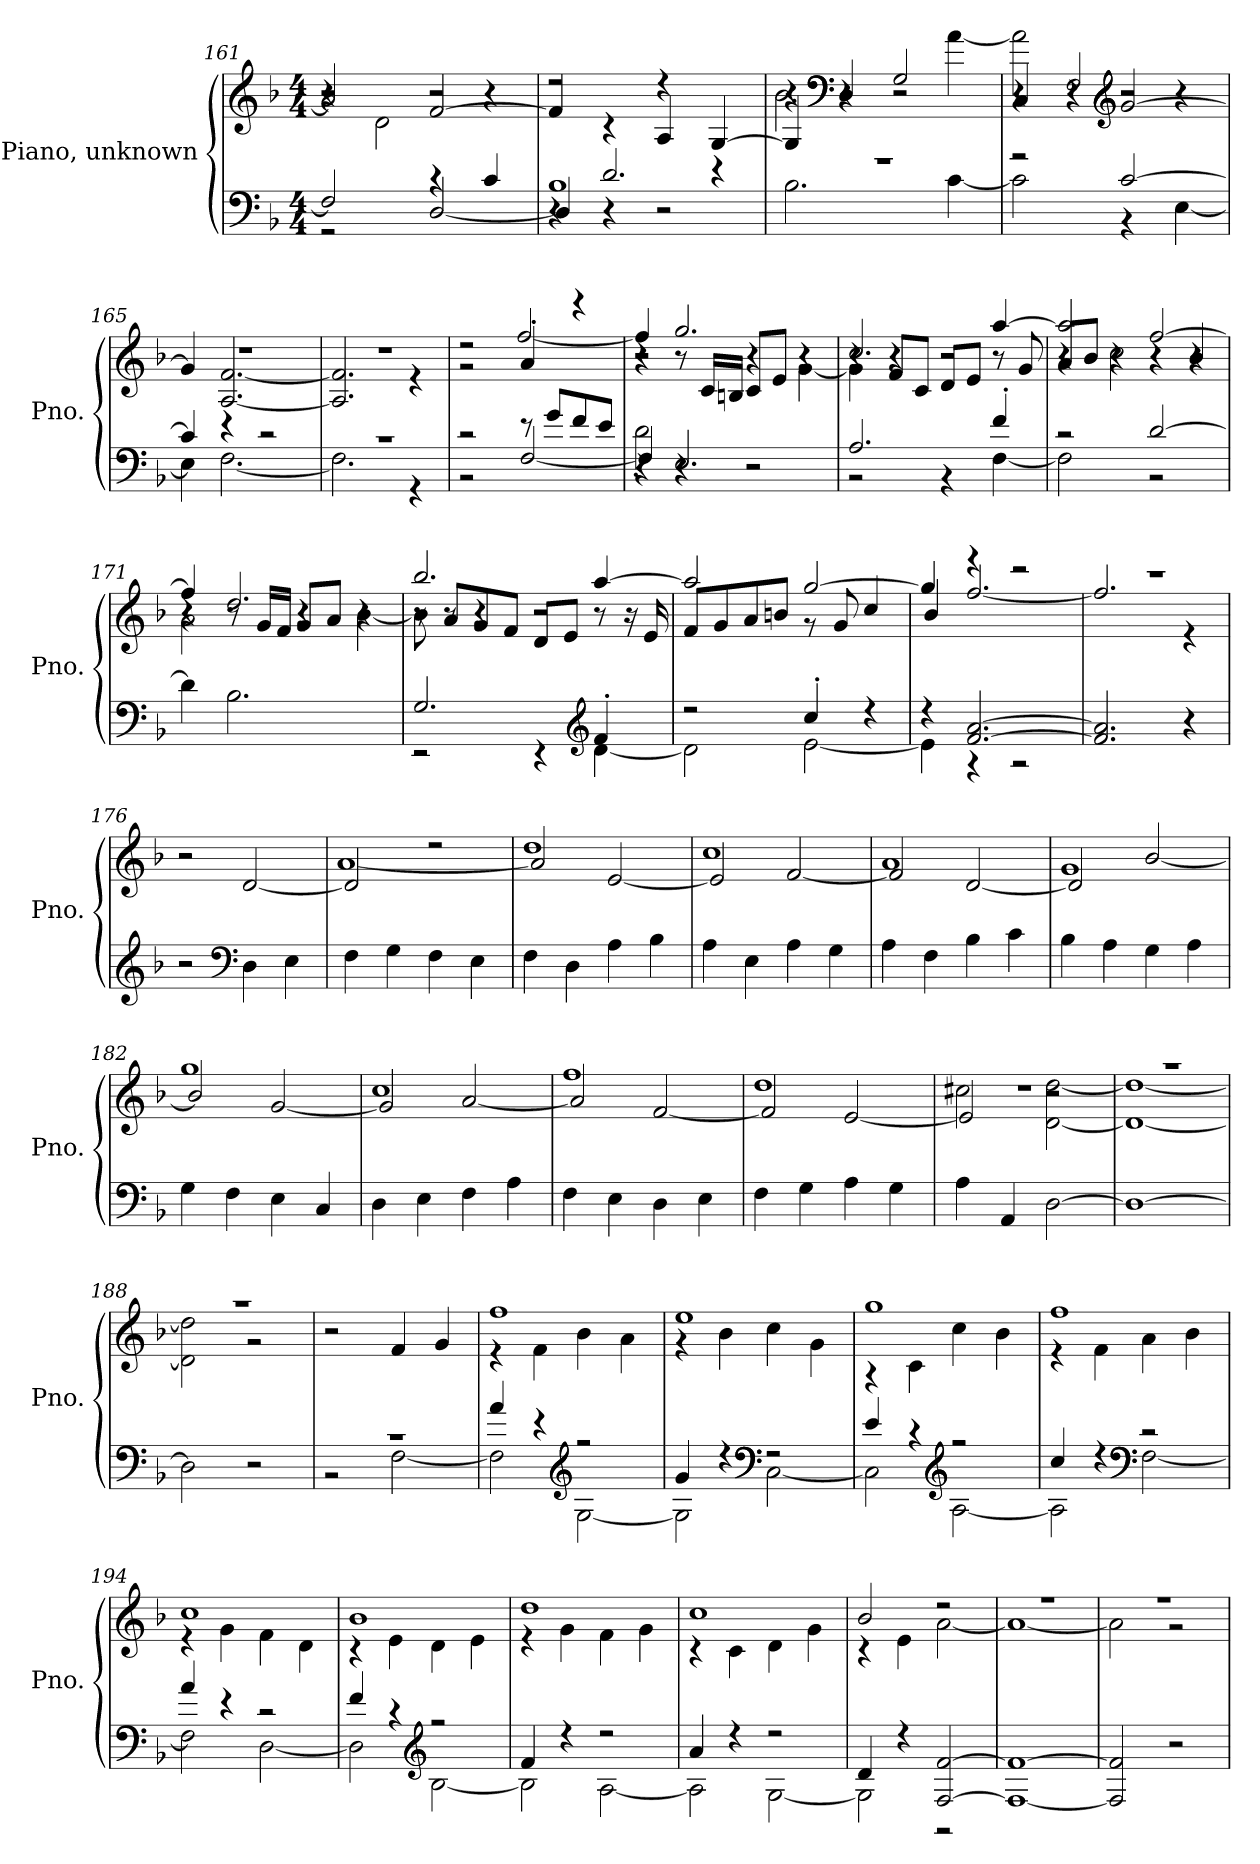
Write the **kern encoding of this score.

**kern	**kern
*part1	*part1
*staff2	*staff1
*I"Piano, unknown	*
*I'Pno.	*
*clefF4	*clefG2
*k[b-]	*k[b-]
*M4/4	*M4/4
=161	=161
*^	*^
*	*	*	*^
2F/]	2r	2a/]	4r	2r
.	.	.	2d\	.
4r	[2D/	2r	.	[2f/
4c/	.	.	4r	.
*	*	*	*v	*v
=162	=162	=162	=162
*	*^	*	*
4r	1B-	4D/]	2r	4f/]
2.d/	.	4r	.	4r
.	.	2r	4r	4A/
.	.	.	[4G/	4r
*	*v	*v	*	*
=163	=163	=163	=163
*	*	*	*^
1r	2.B-\	4G/]	2.b-\	4r
*	*	*clefF4	*	*
.	.	4r	.	4D/
.	.	2G/	.	2r
.	[4c\	.	[4a\	.
!!LO:LB:g=z	!!	!!
=164	=164	=164	=164	=164
2r	2c\]	4r	2a\]	4C/
.	.	2F/	.	4r
*	*	*clefG2	*	*
[2c/	4r	.	2r	[2g/
.	[4E\	4r	.	.
*	*	*	*v	*v
=165	=165	=165	=165
4c/]	4E\]	1r	4g/]
4r	[2.F\	.	[2.A/ [2.f/
2r	.	.	.
=166	=166	=166	=166
1r	2.F\]	1r	2.A/] 2.f/]
.	4r	.	4r
=167	=167	=167	=167
2r	2r	2r	2r
8r	[2F/	4a'/	[2ff/
8g/L	.	.	.
8f/	.	4r	.
8e/J	.	.	.
=168	=168	=168	=168
*	*^	*	*^
4r	2d'\	4F/]	4r	2r	4ff/]
2.E/	.	4r	2.gg/	.	8r
.	.	.	.	.	16c/LL
.	.	.	.	.	16Bn/JJ
.	2r	2r	.	4r	8c/L
.	.	.	.	.	8e/J
.	.	.	.	[4g\	4r
*	*v	*v	*	*	*
=169	=169	=169	=169	=169
2.A/	2r	2.cc/	4g\]	4r
.	.	.	4r	8f/L
.	.	.	.	8c/J
.	4r	.	2r	8d/L
.	.	.	.	8e/J
4f'/	[4F\	[4aa/	.	8r
.	.	.	.	8g/
!!LO:PB:g=z	!!	!!
=170	=170	=170	=170	=170
2r	2F\]	2aa/]	4r	8a/L
.	.	.	.	8b-/J
.	.	.	2cc\	4r
[2d/	2r	[2ff/	.	4r
.	.	.	4r	4b-/
*v	*v	*	*	*
=171	=171	=171	=171
4d\]	4ff/]	2a\	4r
2.B-\	2.dd/	.	8r
.	.	.	16g/LL
.	.	.	16f/JJ
.	.	4r	8g/L
.	.	.	8a/J
.	.	[4b-\	4r
=172	=172	=172	=172
*^	*	*	*
2.G/	2r	2.bb-/	8b-\]	8r
.	.	.	8r	8a/L
.	.	.	4r	8g/
.	.	.	.	8f/J
.	4r	.	2r	8d/L
.	.	.	.	8e/J
*clefG2	*	*	*	*
4f'/	[4d\	[4aa/	.	8r
.	.	.	.	16r
.	.	.	.	16e/
*	*	*	*v	*v
=173	=173	=173	=173
2r	2d\]	2aa/]	8f/L
.	.	.	8g/
.	.	.	8a/
.	.	.	8bn/J
4cc'/	[2e\	[2gg/	8r
.	.	.	8g/
4r	.	.	4cc/
=174	=174	=174	=174
4r	4e\]	4gg/]	4b-/
[2.f/ [2.a/	4r	4r	[2.ff/
.	2r	2r	.
*v	*v	*	*
=175	=175	=175
2.f/] 2.a/]	1r	2.ff/]
4r	.	4r
*	*v	*v
!!LO:LB:g=z
=176	=176
2r	2r
*clefF4	*
4D\	[2d/
4E\	.
=177	=177
*	*^
4F\	2d/]	[1a
4G\	.	.
4F\	2r	.
4E\	.	.
=178	=178	=178
4F\	1dd	2a/]
4D\	.	.
4A\	.	[2e/
4B-\	.	.
=179	=179	=179
4A\	1cc	2e/]
4E\	.	.
4A\	.	[2f/
4G\	.	.
=180	=180	=180
4A\	1a	2f/]
4F\	.	.
4B-\	.	[2d/
4c\	.	.
=181	=181	=181
4B-\	1g	2d/]
4A\	.	.
4G\	.	[2b-/
4A\	.	.
=182	=182	=182
4G\	1gg	2b-/]
4F\	.	.
4E\	.	[2g/
4C/	.	.
=183	=183	=183
4D\	1cc	2g/]
4E\	.	.
4F\	.	[2a/
4A\	.	.
!!LO:LB:g=z	!!
=184	=184	=184
4F\	1ff	2a/]
4E\	.	.
4D\	.	[2f/
4E\	.	.
=185	=185	=185
4F\	1dd	2f/]
4G\	.	.
4A\	.	[2e/
4G\	.	.
=186	=186	=186
*	*	*^
4A\	1r	2cc#X\	2e/]
4AA/	.	.	.
[2D\	.	[2d\ [2dd\	2r
*	*	*v	*v
=187	=187	=187
1D_	1r	1d_ 1dd_
=188	=188	=188
2D\]	1r	2d\] 2dd\]
2r	.	2r
*	*v	*v
=189	=189
*^	*
1r	2r	2r
.	[2F\	4f/
.	.	4g/
=190	=190	=190
*	*	*^
4a/	2F\]	1ff	4r
4r	.	.	4f\
*clefG2	*	*	*
2r	[2G\	.	4b-\
.	.	.	4a\
=191	=191	=191	=191
4g/	2G\]	1ee	4r
4r	.	.	4b-\
*clefF4	*	*	*
2r	[2C\	.	4cc\
.	.	.	4g\
!!LO:LB:g=z	!!
=192	=192	=192	=192
4e/	2C\]	1gg	4r
4r	.	.	4c\
*clefG2	*	*	*
2r	[2A\	.	4cc\
.	.	.	4b-\
=193	=193	=193	=193
4cc/	2A\]	1ff	4r
4r	.	.	4f\
*clefF4	*	*	*
2r	[2F\	.	4a\
.	.	.	4b-\
=194	=194	=194	=194
4a/	2F\]	1cc	4r
4r	.	.	4g\
2r	[2D\	.	4f\
.	.	.	4d\
=195	=195	=195	=195
4f/	2D\]	1b-	4r
4r	.	.	4e\
*clefG2	*	*	*
2r	[2B-\	.	4d\
.	.	.	4e\
=196	=196	=196	=196
4f/	2B-\]	1dd	4r
4r	.	.	4g\
2r	[2A\	.	4f\
.	.	.	4g\
=197	=197	=197	=197
4a/	2A\]	1cc	4r
4r	.	.	4c\
2r	[2G\	.	4d\
.	.	.	4g\
=198	=198	=198	=198
4d/	2G\]	2b-/	4r
4r	.	.	4e\
[2F/ [2f/	2r	2r	[2a\
*v	*v	*	*
=199	=199	=199
1F_ 1f_	1r	1a_
!!LO:LB:g=z	!!
=200	=200	=200
2F/] 2f/]	1r	2a\]
2r	.	2r
*	*v	*v
=	=
*-	*-
